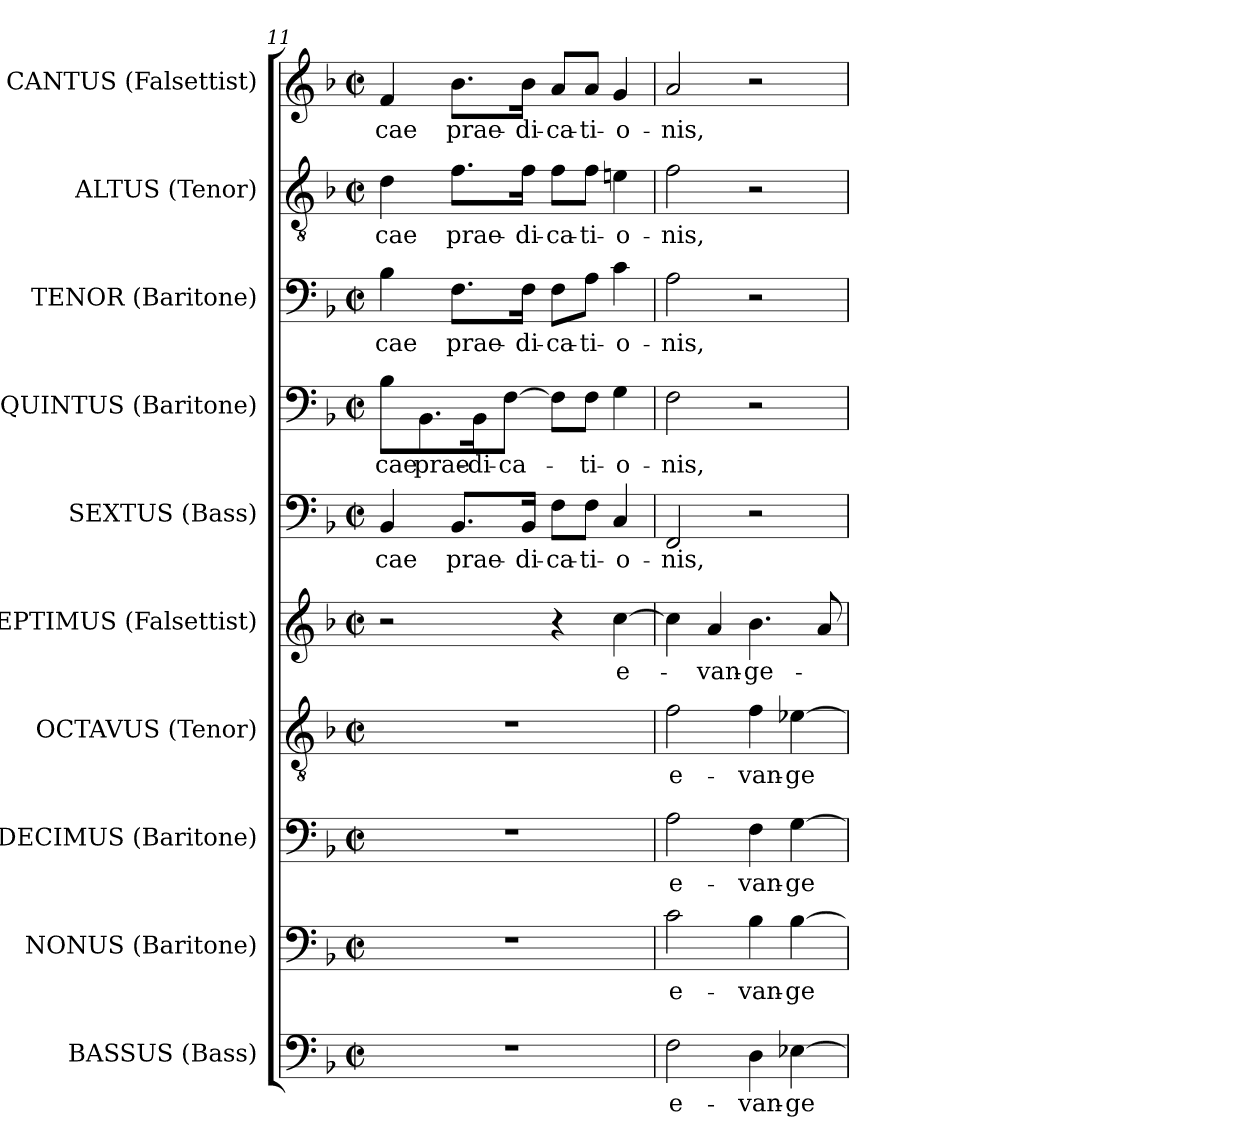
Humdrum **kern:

**kern	**text	**kern	**text	**kern	**text	**kern	**text	**kern	**text	**kern	**text	**kern	**text	**kern	**text	**kern	**text	**kern	**text
*part10	*part10	*part9	*part9	*part8	*part8	*part7	*part7	*part6	*part6	*part5	*part5	*part4	*part4	*part3	*part3	*part2	*part2	*part1	*part1
*staff10	*staff10	*staff9	*staff9	*staff8	*staff8	*staff7	*staff7	*staff6	*staff6	*staff5	*staff5	*staff4	*staff4	*staff3	*staff3	*staff2	*staff2	*staff1	*staff1
*I"BASSUS (Bass)	*	*I"NONUS (Baritone)	*	*I"DECIMUS (Baritone)	*	*I"OCTAVUS (Tenor)	*	*I"SEPTIMUS (Falsettist)	*	*I"SEXTUS (Bass)	*	*I"QUINTUS (Baritone)	*	*I"TENOR (Baritone)	*	*I"ALTUS (Tenor)	*	*I"CANTUS (Falsettist)	*
*I'B.	*	*I'Bar.	*	*I'Bar.	*	*I'T.	*	*I'A.	*	*I'B.	*	*I'Bar.	*	*I'Bar.	*	*I'T.	*	*I'A.	*
*clefF4	*	*clefF4	*	*clefF4	*	*clefGv2	*	*clefG2	*	*clefF4	*	*clefF4	*	*clefF4	*	*clefGv2	*	*clefG2	*
*	*	*	*	*	*	*ITrd7c12	*	*	*	*	*	*	*	*	*	*ITrd7c12	*	*	*
*k[b-]	*	*k[b-]	*	*k[b-]	*	*k[b-]	*	*k[b-]	*	*k[b-]	*	*k[b-]	*	*k[b-]	*	*k[b-]	*	*k[b-]	*
*F:	*	*F:	*	*F:	*	*F:	*	*F:	*	*F:	*	*F:	*	*F:	*	*F:	*	*F:	*
*M2/2	*	*M2/2	*	*M2/2	*	*M2/2	*	*M2/2	*	*M2/2	*	*M2/2	*	*M2/2	*	*M2/2	*	*M2/2	*
*met(c|)	*	*met(c|)	*	*met(c|)	*	*met(c|)	*	*met(c|)	*	*met(c|)	*	*met(c|)	*	*met(c|)	*	*met(c|)	*	*met(c|)	*
=11	=11	=11	=11	=11	=11	=11	=11	=11	=11	=11	=11	=11	=11	=11	=11	=11	=11	=11	=11
!	!	!	!	!	!	!	!	!	!	!	!LO:LY:b:color=#000000	!	!	!	!	!	!	!	!
!	!	!	!	!	!	!	!	!	!	!	!	!	!LO:LY:b:color=#000000	!	!	!	!	!	!
!	!	!	!	!	!	!	!	!	!	!	!	!	!	!	!LO:LY:b:color=#000000	!	!	!	!
!	!	!	!	!	!	!	!	!	!	!	!	!	!	!	!	!	!LO:LY:b:color=#000000	!	!
!	!	!	!	!	!	!	!	!	!	!	!	!	!	!	!	!	!	!	!LO:LY:b:color=#000000
1r	.	1r	.	1r	.	1r	.	2r	.	4BB-i/	-cae	8B-i\L	-cae	4B-i\	-cae	4Di\	-cae	4fi/	-cae
!	!	!	!	!	!	!	!	!	!	!	!	!	!LO:LY:b:color=#000000	!	!	!	!	!	!
.	.	.	.	.	.	.	.	.	.	.	.	8.BB-i\	prae-	.	.	.	.	.	.
!	!	!	!	!	!	!	!	!	!	!	!LO:LY:b:color=#000000	!	!	!	!	!	!	!	!
!	!	!	!	!	!	!	!	!	!	!	!	!	!	!	!LO:LY:b:color=#000000	!	!	!	!
!	!	!	!	!	!	!	!	!	!	!	!	!	!	!	!	!	!LO:LY:b:color=#000000	!	!
!	!	!	!	!	!	!	!	!	!	!	!	!	!	!	!	!	!	!	!LO:LY:b:color=#000000
.	.	.	.	.	.	.	.	.	.	8.BB-i/L	prae-	.	.	8.Fi\L	prae-	8.Fi\L	prae-	8.b-i\L	prae-
!	!	!	!	!	!	!	!	!	!	!	!	!	!LO:LY:b:color=#000000	!	!	!	!	!	!
.	.	.	.	.	.	.	.	.	.	.	.	16BB-i\k	-di-	.	.	.	.	.	.
!	!	!	!	!	!	!	!	!	!	!	!	!	!LO:LY:b:color=#000000	!	!	!	!	!	!
.	.	.	.	.	.	.	.	.	.	.	.	[8Fi\J	-ca-	.	.	.	.	.	.
!	!	!	!	!	!	!	!	!	!	!	!LO:LY:b:color=#000000	!	!	!	!	!	!	!	!
!	!	!	!	!	!	!	!	!	!	!	!	!	!	!	!LO:LY:b:color=#000000	!	!	!	!
!	!	!	!	!	!	!	!	!	!	!	!	!	!	!	!	!	!LO:LY:b:color=#000000	!	!
!	!	!	!	!	!	!	!	!	!	!	!	!	!	!	!	!	!	!	!LO:LY:b:color=#000000
.	.	.	.	.	.	.	.	.	.	16BB-i/Jk	-di-	.	.	16Fi\Jk	-di-	16Fi\Jk	-di-	16b-i\Jk	-di-
!	!	!	!	!	!	!	!	!	!	!	!LO:LY:b:color=#000000	!	!	!	!	!	!	!	!
!	!	!	!	!	!	!	!	!	!	!	!	!	!	!	!LO:LY:b:color=#000000	!	!	!	!
!	!	!	!	!	!	!	!	!	!	!	!	!	!	!	!	!	!LO:LY:b:color=#000000	!	!
!	!	!	!	!	!	!	!	!	!	!	!	!	!	!	!	!	!	!	!LO:LY:b:color=#000000
.	.	.	.	.	.	.	.	4r	.	8Fi\L	-ca-	8Fi\L]	.	8Fi\L	-ca-	8Fi\L	-ca-	8ai/L	-ca-
!	!	!	!	!	!	!	!	!	!	!	!LO:LY:b:color=#000000	!	!	!	!	!	!	!	!
!	!	!	!	!	!	!	!	!	!	!	!	!	!LO:LY:b:color=#000000	!	!	!	!	!	!
!	!	!	!	!	!	!	!	!	!	!	!	!	!	!	!LO:LY:b:color=#000000	!	!	!	!
!	!	!	!	!	!	!	!	!	!	!	!	!	!	!	!	!	!LO:LY:b:color=#000000	!	!
!	!	!	!	!	!	!	!	!	!	!	!	!	!	!	!	!	!	!	!LO:LY:b:color=#000000
.	.	.	.	.	.	.	.	.	.	8Fi\J	-ti-	8Fi\J	-ti-	8Ai\J	-ti-	8Fi\J	-ti-	8ai/J	-ti-
!	!	!	!	!	!	!	!	!	!LO:LY:b:color=#000000	!	!	!	!	!	!	!	!	!	!
!	!	!	!	!	!	!	!	!	!	!	!LO:LY:b:color=#000000	!	!	!	!	!	!	!	!
!	!	!	!	!	!	!	!	!	!	!	!	!	!LO:LY:b:color=#000000	!	!	!	!	!	!
!	!	!	!	!	!	!	!	!	!	!	!	!	!	!	!LO:LY:b:color=#000000	!	!	!	!
!	!	!	!	!	!	!	!	!	!	!	!	!	!	!	!	!	!LO:LY:b:color=#000000	!	!
!	!	!	!	!	!	!	!	!	!	!	!	!	!	!	!	!	!	!	!LO:LY:b:color=#000000
.	.	.	.	.	.	.	.	[4cci\	e-	4Ci/	-o-	4Gi\	-o-	4ci\	-o-	4Eni\	-o-	4gi/	-o-
=12	=12	=12	=12	=12	=12	=12	=12	=12	=12	=12	=12	=12	=12	=12	=12	=12	=12	=12	=12
!	!LO:LY:b:color=#000000	!	!	!	!	!	!	!	!	!	!	!	!	!	!	!	!	!	!
!	!	!	!LO:LY:b:color=#000000	!	!	!	!	!	!	!	!	!	!	!	!	!	!	!	!
!	!	!	!	!	!LO:LY:b:color=#000000	!	!	!	!	!	!	!	!	!	!	!	!	!	!
!	!	!	!	!	!	!	!LO:LY:b:color=#000000	!	!	!	!	!	!	!	!	!	!	!	!
!	!	!	!	!	!	!	!	!	!	!	!LO:LY:b:color=#000000	!	!	!	!	!	!	!	!
!	!	!	!	!	!	!	!	!	!	!	!	!	!LO:LY:b:color=#000000	!	!	!	!	!	!
!	!	!	!	!	!	!	!	!	!	!	!	!	!	!	!LO:LY:b:color=#000000	!	!	!	!
!	!	!	!	!	!	!	!	!	!	!	!	!	!	!	!	!	!LO:LY:b:color=#000000	!	!
!	!	!	!	!	!	!	!	!	!	!	!	!	!	!	!	!	!	!	!LO:LY:b:color=#000000
2Fi\	e-	2ci\	e-	2Ai\	e-	2Fi\	e-	4cci\]	.	2FFi/	-nis,	2Fi\	-nis,	2Ai\	-nis,	2Fi\	-nis,	2ai/	-nis,
!	!	!	!	!	!	!	!	!	!LO:LY:b:color=#000000	!	!	!	!	!	!	!	!	!	!
.	.	.	.	.	.	.	.	4ai/	-van-	.	.	.	.	.	.	.	.	.	.
!	!LO:LY:b:color=#000000	!	!	!	!	!	!	!	!	!	!	!	!	!	!	!	!	!	!
!	!	!	!LO:LY:b:color=#000000	!	!	!	!	!	!	!	!	!	!	!	!	!	!	!	!
!	!	!	!	!	!LO:LY:b:color=#000000	!	!	!	!	!	!	!	!	!	!	!	!	!	!
!	!	!	!	!	!	!	!LO:LY:b:color=#000000	!	!	!	!	!	!	!	!	!	!	!	!
!	!	!	!	!	!	!	!	!	!LO:LY:b:color=#000000	!	!	!	!	!	!	!	!	!	!
4Di\	-van-	4B-i\	-van-	4Fi\	-van-	4Fi\	-van-	4.b-i\	-ge-	2r	.	2r	.	2r	.	2r	.	2r	.
!	!LO:LY:b:color=#000000	!	!	!	!	!	!	!	!	!	!	!	!	!	!	!	!	!	!
!	!	!	!LO:LY:b:color=#000000	!	!	!	!	!	!	!	!	!	!	!	!	!	!	!	!
!	!	!	!	!	!LO:LY:b:color=#000000	!	!	!	!	!	!	!	!	!	!	!	!	!	!
!	!	!	!	!	!	!	!LO:LY:b:color=#000000	!	!	!	!	!	!	!	!	!	!	!	!
[4E-Xi\	-ge-	[4B-i\	-ge-	[4Gi\	-ge-	[4E-Xi\	-ge-	.	.	.	.	.	.	.	.	.	.	.	.
.	.	.	.	.	.	.	.	8ai/	.	.	.	.	.	.	.	.	.	.	.
=	=	=	=	=	=	=	=	=	=	=	=	=	=	=	=	=	=	=	=
*-	*-	*-	*-	*-	*-	*-	*-	*-	*-	*-	*-	*-	*-	*-	*-	*-	*-	*-	*-
